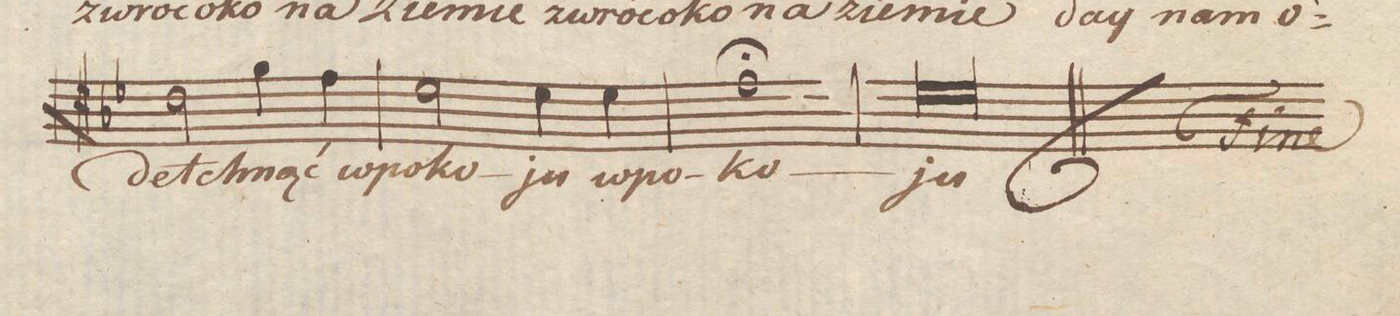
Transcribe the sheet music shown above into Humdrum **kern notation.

**kern	**text	**dynam
*I"Tenore.	*	*
*clefC4	*	*
*k[b-e-]	*	*
*met(c|)	*	*
*M2/2	*	*
2c\	-det-	.
4f\	-chnąć	.
4e-\	w_po-	.
=94	=94	=94
2d\	-ko-	.
4d\	-ju	.
4d\	w_po-	.
=95	=95	=95
1e-;	-ko-	.
=96	=96	=96
1d	-ju	.
==	==	==
*-	*-	*-
